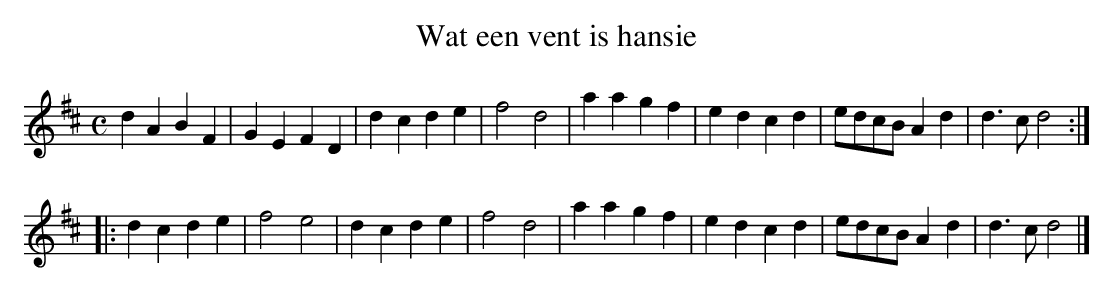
X:1
T:Wat een vent is hansie
M:C
K:Dmaj
d2A2B2F2|G2E2F2D2|d2c2d2e2|f4d4|a2a2g2f2|e2d2c2d2|edcBA2d2|d3cd4:|
|:d2c2d2e2|f4e4|d2c2d2e2|f4d4|a2a2g2f2|e2d2c2d2|edcBA2d2|d3cd4|]
